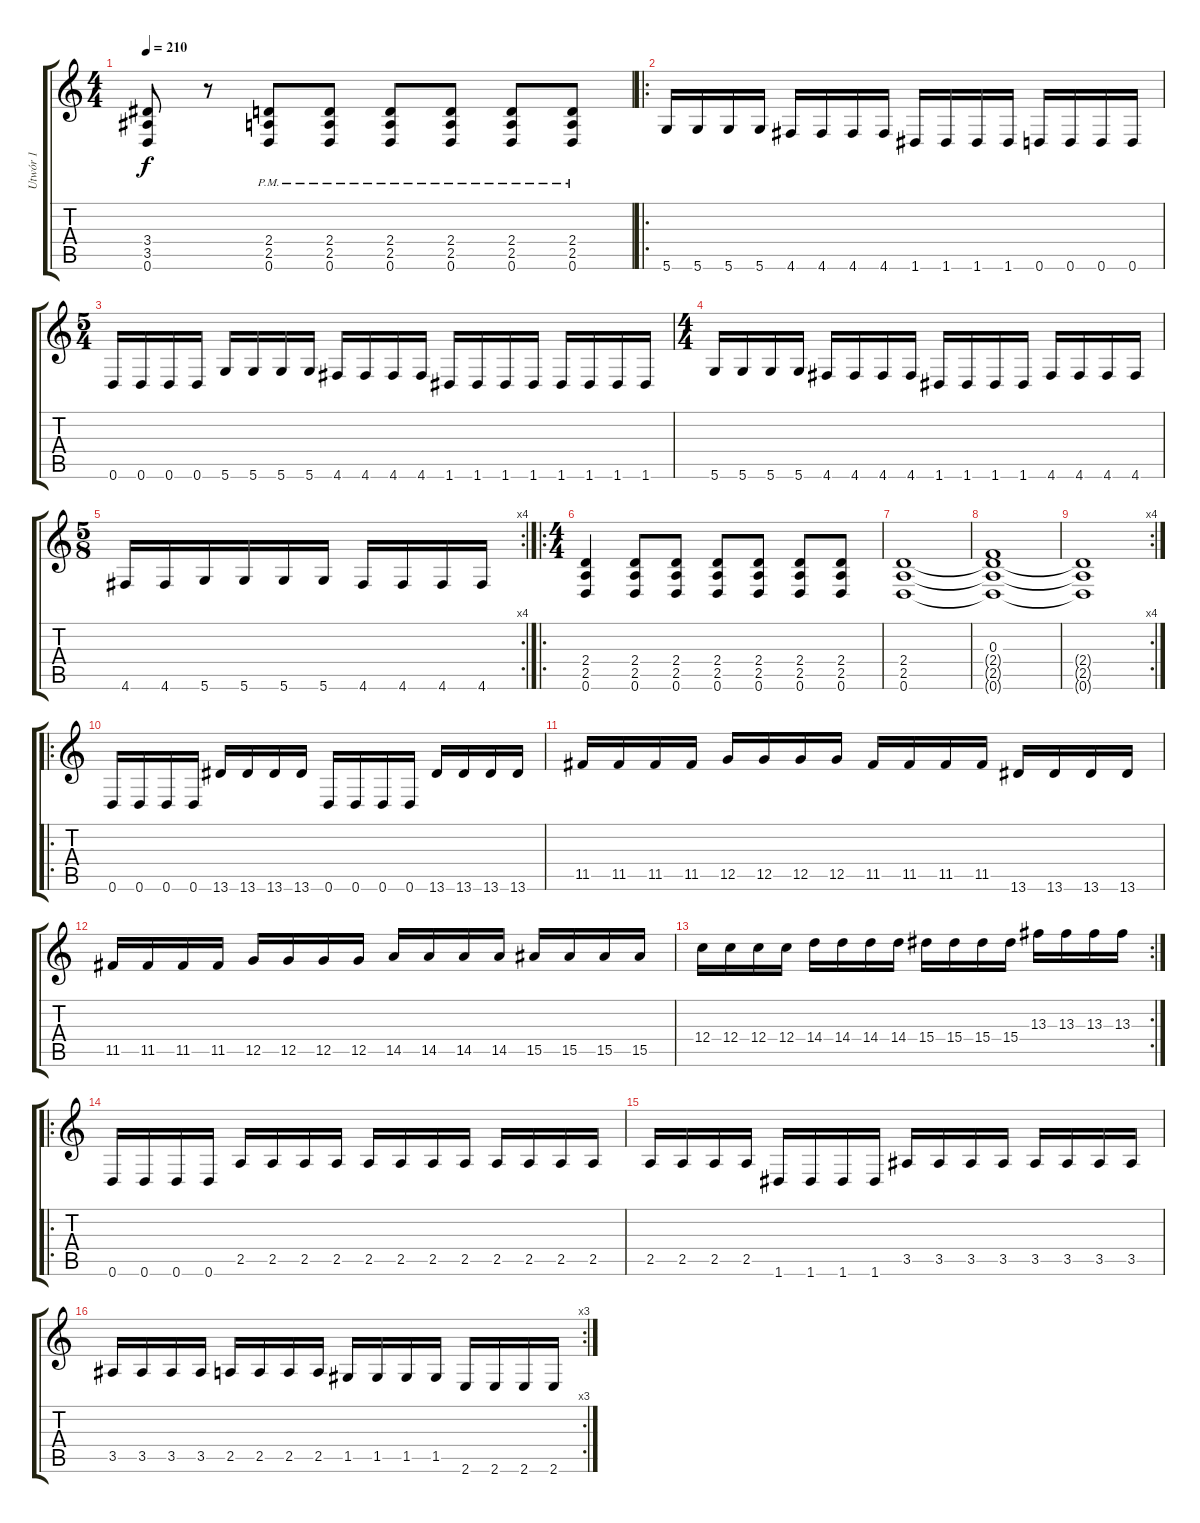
\track ("Utwór 1" "Utwór 1") {instrument distortionguitar}
\staff {score tabs}
\tuning (D4 A3 F3 C3 G2 D2) {hide}
\ts (4 4)
\tempo 210
\clef g2
\ks c
(3.4 3.5 0.6).8{dy f} r.8 (2.4{pm} 2.5{pm} 0.6{pm}).8 (2.4{pm} 2.5{pm} 0.6{pm}).8 (2.4{pm} 2.5{pm} 0.6{pm}).8 (2.4{pm} 2.5{pm} 0.6{pm}).8 (2.4{pm} 2.5{pm} 0.6{pm}).8 (2.4{pm} 2.5{pm} 0.6{pm}).8 |
\ro
5.6.16 5.6.16 5.6.16 5.6.16 4.6.16 4.6.16 4.6.16 4.6.16 1.6.16 1.6.16 1.6.16 1.6.16 0.6.16 0.6.16 0.6.16 0.6.16 |
\ts (5 4)
0.6.16 0.6.16 0.6.16 0.6.16 5.6.16 5.6.16 5.6.16 5.6.16 4.6.16 4.6.16 4.6.16 4.6.16 1.6.16 1.6.16 1.6.16 1.6.16 1.6.16 1.6.16 1.6.16 1.6.16 |
\ts (4 4)
5.6.16 5.6.16 5.6.16 5.6.16 4.6.16 4.6.16 4.6.16 4.6.16 1.6.16 1.6.16 1.6.16 1.6.16 4.6.16 4.6.16 4.6.16 4.6.16 |
\rc 4
\ts (5 8)
4.6.16 4.6.16 5.6.16 5.6.16 5.6.16 5.6.16 4.6.16 4.6.16 4.6.16 4.6.16 |
\ro
\ts (4 4)
(2.4 2.5 0.6).4 (2.4 2.5 0.6).8 (2.4 2.5 0.6).8 (2.4 2.5 0.6).8 (2.4 2.5 0.6).8 (2.4 2.5 0.6).8 (2.4 2.5 0.6).8 |
(2.4 2.5 0.6).1 |
(0.3 2.4{t} 2.5{t} 0.6{t}).1 |
\rc 4
(2.4{t} 2.5{t} 0.6{t}).1 |
\ro
0.6.16 0.6.16 0.6.16 0.6.16 13.6.16 13.6.16 13.6.16 13.6.16 0.6.16 0.6.16 0.6.16 0.6.16 13.6.16 13.6.16 13.6.16 13.6.16 |
11.5.16 11.5.16 11.5.16 11.5.16 12.5.16 12.5.16 12.5.16 12.5.16 11.5.16 11.5.16 11.5.16 11.5.16 13.6.16 13.6.16 13.6.16 13.6.16 |
11.5.16 11.5.16 11.5.16 11.5.16 12.5.16 12.5.16 12.5.16 12.5.16 14.5.16 14.5.16 14.5.16 14.5.16 15.5.16 15.5.16 15.5.16 15.5.16 |
\rc 2
12.4.16 12.4.16 12.4.16 12.4.16 14.4.16 14.4.16 14.4.16 14.4.16 15.4.16 15.4.16 15.4.16 15.4.16 13.3.16 13.3.16 13.3.16 13.3.16 |
\ro
0.6.16 0.6.16 0.6.16 0.6.16 2.5.16 2.5.16 2.5.16 2.5.16 2.5.16 2.5.16 2.5.16 2.5.16 2.5.16 2.5.16 2.5.16 2.5.16 |
2.5.16 2.5.16 2.5.16 2.5.16 1.6.16 1.6.16 1.6.16 1.6.16 3.5.16 3.5.16 3.5.16 3.5.16 3.5.16 3.5.16 3.5.16 3.5.16 |
\rc 3
3.5.16 3.5.16 3.5.16 3.5.16 2.5.16 2.5.16 2.5.16 2.5.16 1.5.16 1.5.16 1.5.16 1.5.16 2.6.16 2.6.16 2.6.16 2.6.16
